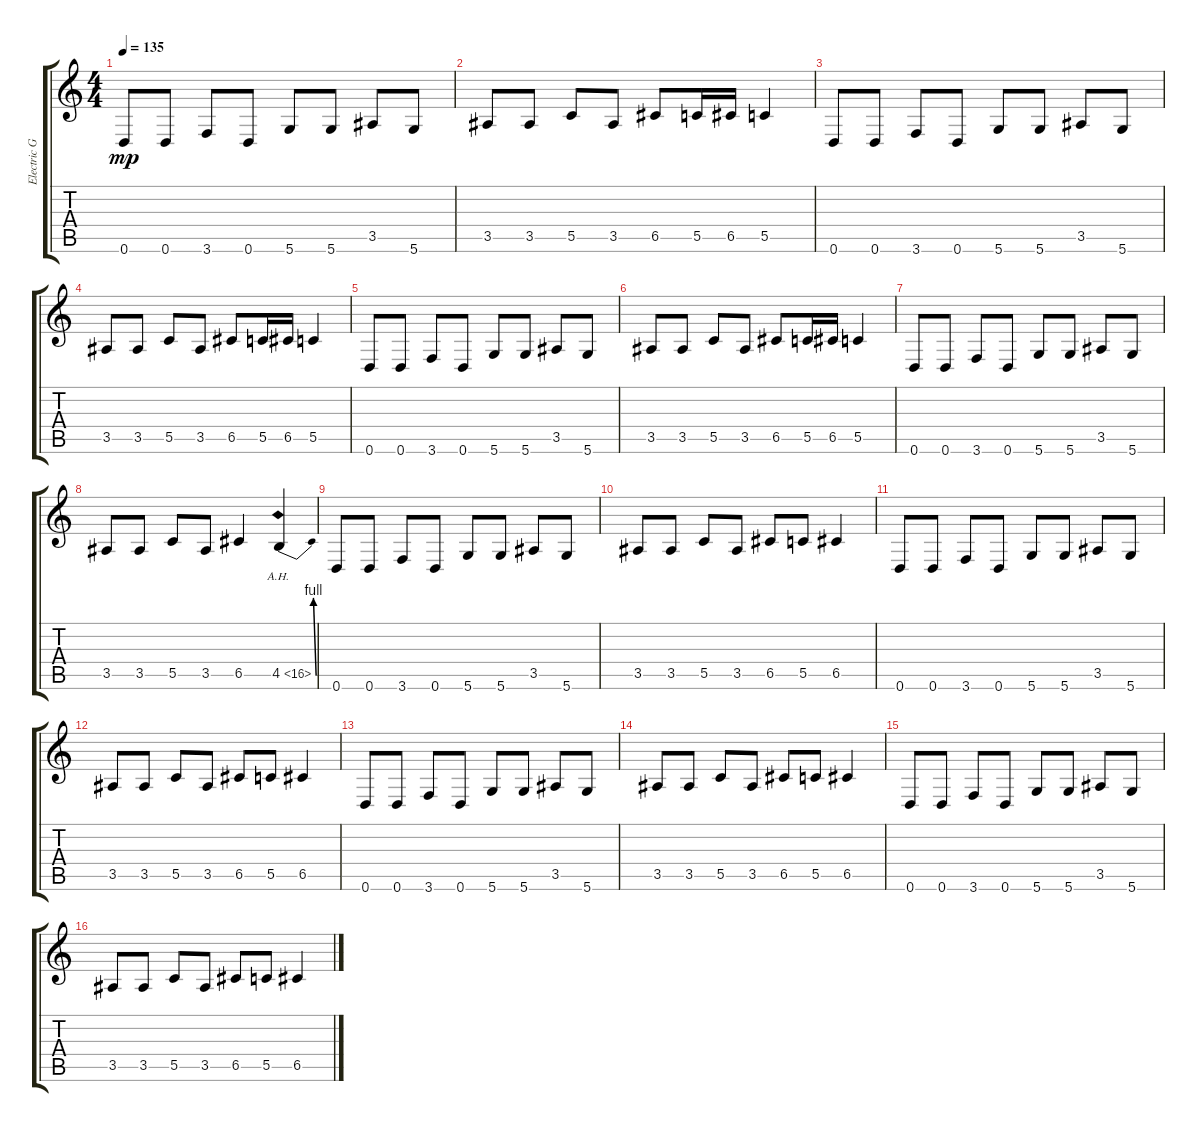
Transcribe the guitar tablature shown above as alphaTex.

\track ("Electric Guitar" "Electric G") {instrument distortionguitar}
\staff {score tabs}
\tuning (D4 A3 E3 C3 G2 D2) {hide}
\ts (4 4)
\tempo 135
\clef g2
\ks c
0.6.8{dy mp} 0.6.8 3.6.8 0.6.8 5.6.8 5.6.8 3.5.8 5.6.8 |
3.5.8 3.5.8 5.5.8 3.5.8 6.5.8 5.5.16 6.5.16 5.5.4 |
0.6.8 0.6.8 3.6.8 0.6.8 5.6.8 5.6.8 3.5.8 5.6.8 |
3.5.8 3.5.8 5.5.8 3.5.8 6.5.8 5.5.16 6.5.16 5.5.4 |
0.6.8 0.6.8 3.6.8 0.6.8 5.6.8 5.6.8 3.5.8 5.6.8 |
3.5.8 3.5.8 5.5.8 3.5.8 6.5.8 5.5.16 6.5.16 5.5.4 |
0.6.8 0.6.8 3.6.8 0.6.8 5.6.8 5.6.8 3.5.8 5.6.8 |
3.5.8 3.5.8 5.5.8 3.5.8 6.5.4 4.5{be (bend 0 0 60 4) ah 12}.4 |
0.6.8 0.6.8 3.6.8 0.6.8 5.6.8 5.6.8 3.5.8 5.6.8 |
3.5.8 3.5.8 5.5.8 3.5.8 6.5.8 5.5.8 6.5.4 |
0.6.8 0.6.8 3.6.8 0.6.8 5.6.8 5.6.8 3.5.8 5.6.8 |
3.5.8 3.5.8 5.5.8 3.5.8 6.5.8 5.5.8 6.5.4 |
0.6.8 0.6.8 3.6.8 0.6.8 5.6.8 5.6.8 3.5.8 5.6.8 |
3.5.8 3.5.8 5.5.8 3.5.8 6.5.8 5.5.8 6.5.4 |
0.6.8 0.6.8 3.6.8 0.6.8 5.6.8 5.6.8 3.5.8 5.6.8 |
3.5.8 3.5.8 5.5.8 3.5.8 6.5.8 5.5.8 6.5.4
